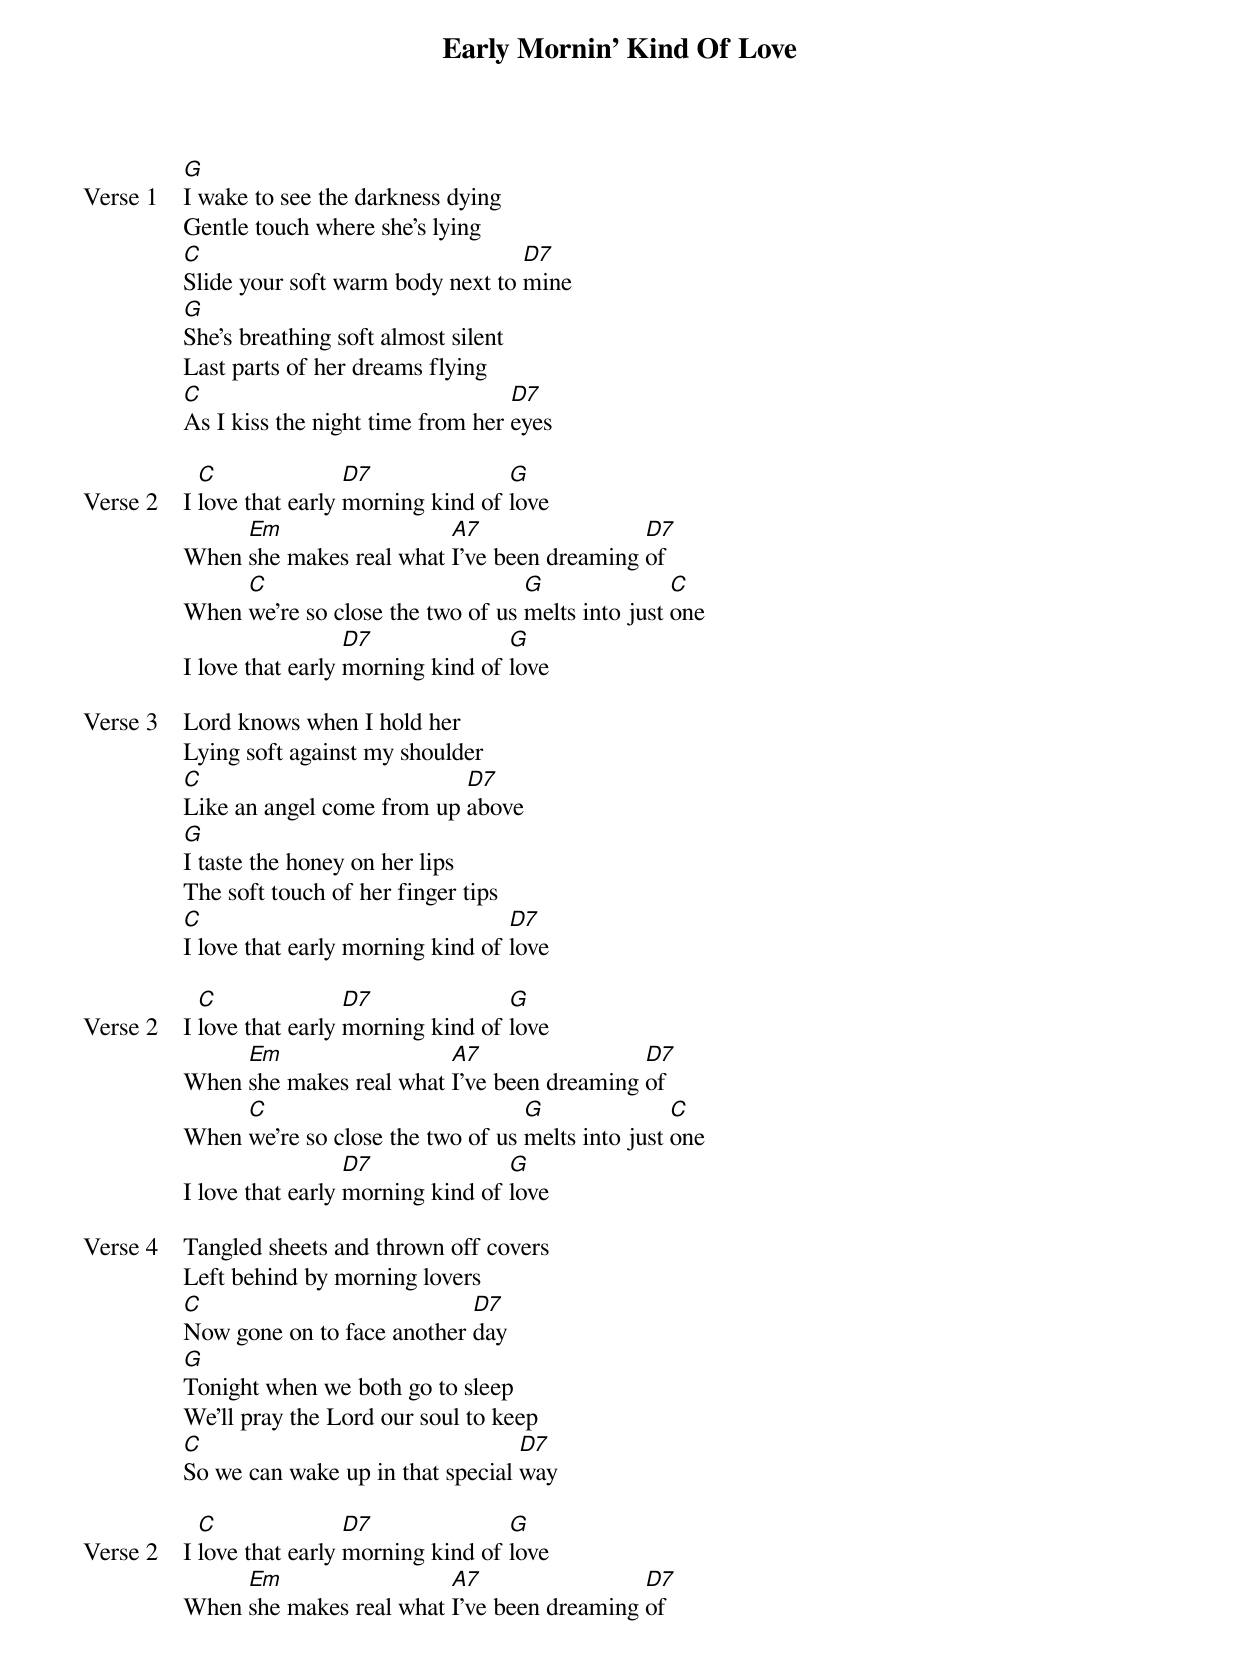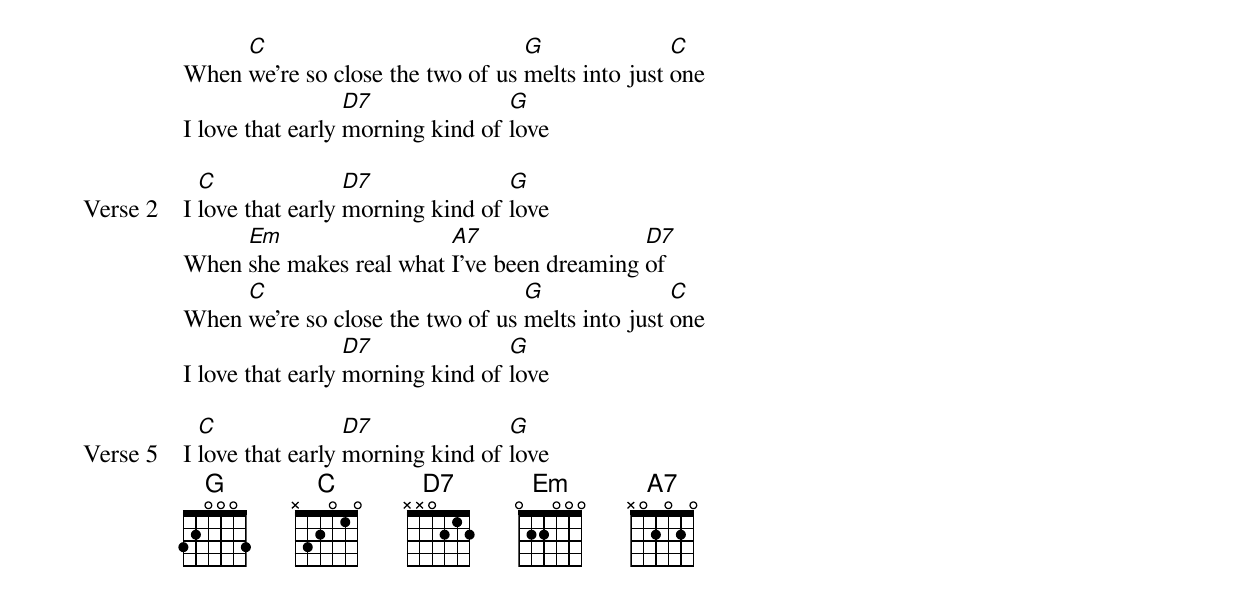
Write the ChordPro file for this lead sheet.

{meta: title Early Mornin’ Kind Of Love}
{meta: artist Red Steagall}
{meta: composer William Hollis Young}

{start_of_verse: Verse 1}
[G]I wake to see the darkness dying
Gentle touch where she’s lying
[C]Slide your soft warm body next to [D7]mine
[G]She’s breathing soft almost silent
Last parts of her dreams flying
[C]As I kiss the night time from her [D7]eyes
{end_of_verse}

{start_of_verse: Verse 2}
I [C]love that early [D7]morning kind of [G]love
When [Em]she makes real what [A7]I’ve been dreaming [D7]of
When [C]we’re so close the two of us [G]melts into just [C]one
I love that early [D7]morning kind of [G]love
{end_of_verse}

{start_of_verse: Verse 3}
Lord knows when I hold her
Lying soft against my shoulder
[C]Like an angel come from up [D7]above
[G]I taste the honey on her lips
The soft touch of her finger tips
[C]I love that early morning kind of [D7]love
{end_of_verse}

{start_of_verse: Verse 2}
I [C]love that early [D7]morning kind of [G]love
When [Em]she makes real what [A7]I’ve been dreaming [D7]of
When [C]we’re so close the two of us [G]melts into just [C]one
I love that early [D7]morning kind of [G]love
{end_of_verse}

{start_of_verse: Verse 4}
Tangled sheets and thrown off covers
Left behind by morning lovers
[C]Now gone on to face another [D7]day
[G]Tonight when we both go to sleep
We’ll pray the Lord our soul to keep
[C]So we can wake up in that special [D7]way
{end_of_verse}

{start_of_verse: Verse 2}
I [C]love that early [D7]morning kind of [G]love
When [Em]she makes real what [A7]I’ve been dreaming [D7]of
When [C]we’re so close the two of us [G]melts into just [C]one
I love that early [D7]morning kind of [G]love
{end_of_verse}

{start_of_verse: Verse 2}
I [C]love that early [D7]morning kind of [G]love
When [Em]she makes real what [A7]I’ve been dreaming [D7]of
When [C]we’re so close the two of us [G]melts into just [C]one
I love that early [D7]morning kind of [G]love
{end_of_verse}

{start_of_verse: Verse 5}
I [C]love that early [D7]morning kind of [G]love
{end_of_verse}
